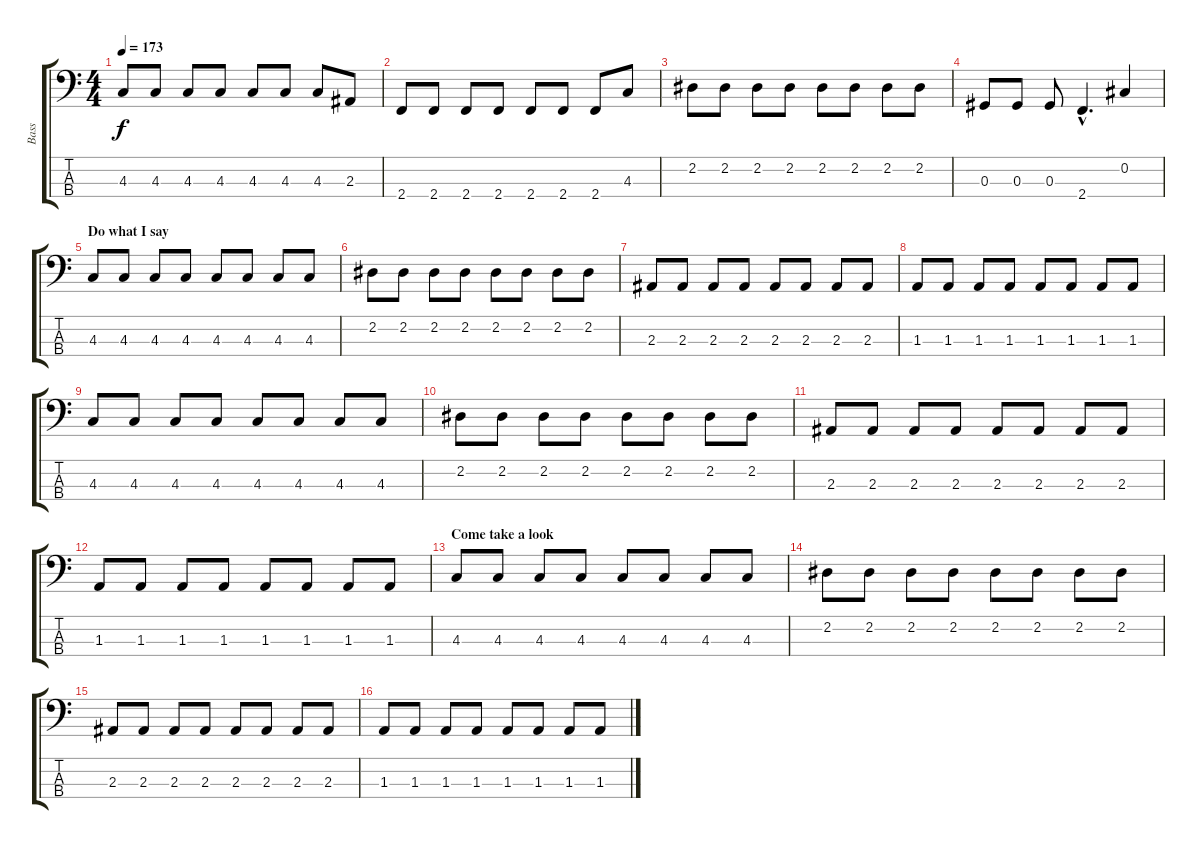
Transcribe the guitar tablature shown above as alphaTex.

\track ("Bass" "Bass") {instrument electricbasspick}
\staff {score tabs}
\tuning (Gb2 Db2 Ab1 Eb1) {hide}
\ts (4 4)
\tempo 173
\clef f4
\ks c
4.3.8{dy f} 4.3.8 4.3.8 4.3.8 4.3.8 4.3.8 4.3.8 2.3.8 |
2.4.8 2.4.8 2.4.8 2.4.8 2.4.8 2.4.8 2.4.8 4.3.8 |
2.2.8 2.2.8 2.2.8 2.2.8 2.2.8 2.2.8 2.2.8 2.2.8 |
0.3.8 0.3.8 0.3.8 2.4{hac}.4{d} 0.2.4 |
\section ("" "Do what I say")
4.3.8 4.3.8 4.3.8 4.3.8 4.3.8 4.3.8 4.3.8 4.3.8 |
2.2.8 2.2.8 2.2.8 2.2.8 2.2.8 2.2.8 2.2.8 2.2.8 |
2.3.8 2.3.8 2.3.8 2.3.8 2.3.8 2.3.8 2.3.8 2.3.8 |
1.3.8 1.3.8 1.3.8 1.3.8 1.3.8 1.3.8 1.3.8 1.3.8 |
4.3.8 4.3.8 4.3.8 4.3.8 4.3.8 4.3.8 4.3.8 4.3.8 |
2.2.8 2.2.8 2.2.8 2.2.8 2.2.8 2.2.8 2.2.8 2.2.8 |
2.3.8 2.3.8 2.3.8 2.3.8 2.3.8 2.3.8 2.3.8 2.3.8 |
1.3.8 1.3.8 1.3.8 1.3.8 1.3.8 1.3.8 1.3.8 1.3.8 |
\section ("" "Come take a look")
4.3.8 4.3.8 4.3.8 4.3.8 4.3.8 4.3.8 4.3.8 4.3.8 |
2.2.8 2.2.8 2.2.8 2.2.8 2.2.8 2.2.8 2.2.8 2.2.8 |
2.3.8 2.3.8 2.3.8 2.3.8 2.3.8 2.3.8 2.3.8 2.3.8 |
1.3.8 1.3.8 1.3.8 1.3.8 1.3.8 1.3.8 1.3.8 1.3.8
